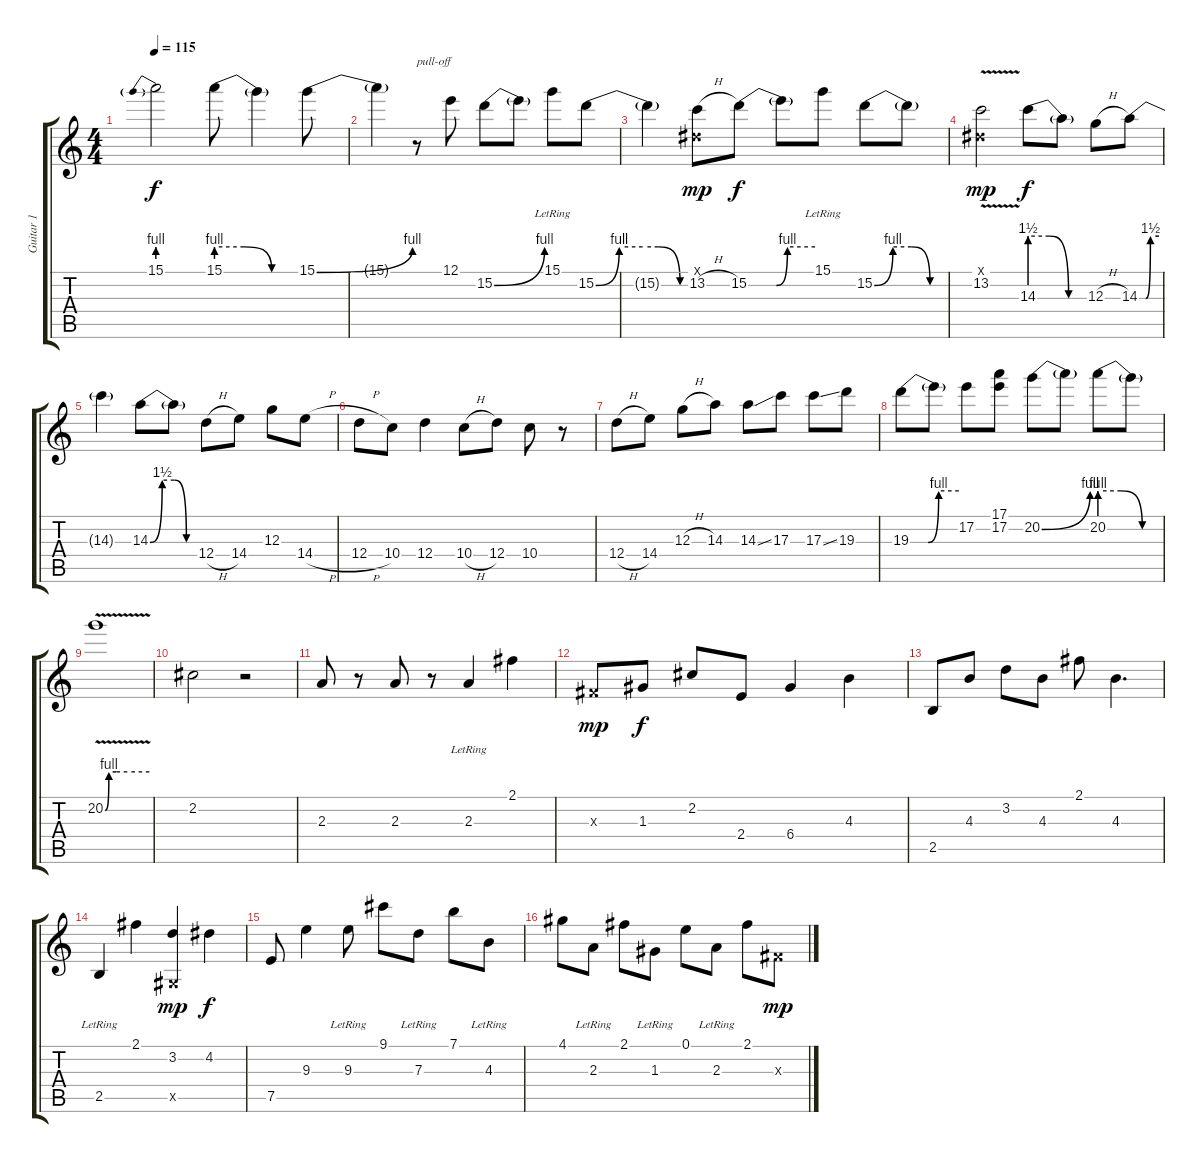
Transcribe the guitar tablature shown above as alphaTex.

\track ("Guitar 1" "Guitar 1") {instrument overdrivenguitar}
\staff {score tabs}
\tuning (E4 B3 G3 D3 A2 E2) {hide}
\ts (4 4)
\tempo 115
\clef g2
\ks c
15.1{be (prebend 0 4 60 4)}.2{dy f} 15.1{be (custom 0 4 20 4 40 0 60 0)}.8 15.1{t}.4 15.1{be (bend 0 0 60 4)}.8 |
15.1{t}.4 r.8{txt "pull-off"} 12.1.8 15.2{be (bend 0 0 60 4)}.8 15.2{t}.8 15.1{lr}.8 15.2{be (custom 0 0 15 4 30 4 40 4 54 0 60 0)}.8 |
15.2{t}.4 (-1.1{x} 13.2{h}).8{dy mp} 15.2{be (custom 0 0 25 0 35 4 60 4)}.8{dy f} 15.2{t}.8 15.1{lr}.8 15.2{be (custom 0 0 15 4 30 4 45 0 60 0)}.8 15.2{t}.8 |
(-1.1{v x} 13.2{v}).2{dy mp} 14.3{be (custom 0 6 20 6 40 0 60 0)}.8{dy f} 14.3{t}.8 12.3{h}.8 14.3{be (custom 0 0 14 0 20 0 34 6 60 6)}.8 |
14.3{t}.4 14.3{be (custom 0 0 15 6 30 6 45 0 60 0)}.8 14.3{t}.8 12.4{h}.8 14.4.8 12.3.8 14.4{h}.8 |
12.4{h}.8 10.4.8 12.4.4 10.4{h}.8 12.4.8 10.4.8 r.8 |
12.4{h}.8 14.4.8 12.3{h}.8 14.3.8 14.3{ss}.8 17.3.8 17.3{ss}.8 19.3.8 |
19.3{be (custom 0 0 22 0 35 4 60 4)}.8 19.3{t}.8 17.2.8 (17.1 17.2).8 20.2{be (bend 0 0 60 4)}.8 20.2{t}.8 20.2{be (custom 0 4 20 4 40 0 60 0)}.8 20.2{t}.8 |
20.2{be (custom 0 0 5 4 15 4 30 4 60 4) v}.1{volume 8} |
2.2.2 r.2 |
2.3.8 r.8 2.3.8 r.8 2.3{lr}.4 2.1.4 |
-1.3{x}.8{dy mp} 1.3.8{dy f} 2.2.8 2.4.8 6.4.4 4.3.4 |
2.5.8 4.3.8 3.2.8 4.3.8 2.1.8 4.3.4{d} |
2.5{lr}.4 2.1.4 (3.2 -1.5{x}).4{dy mp} 4.2.4{dy f} |
7.5.8{volume 10} 9.3.4 9.3{lr}.8 9.1.8 7.3{lr}.8 7.1.8 4.3{lr}.8 |
4.1.8 2.3{lr}.8 2.1.8 1.3{lr}.8 0.1.8 2.3{lr}.8 2.1.8 -1.3{x}.8{dy mp}
